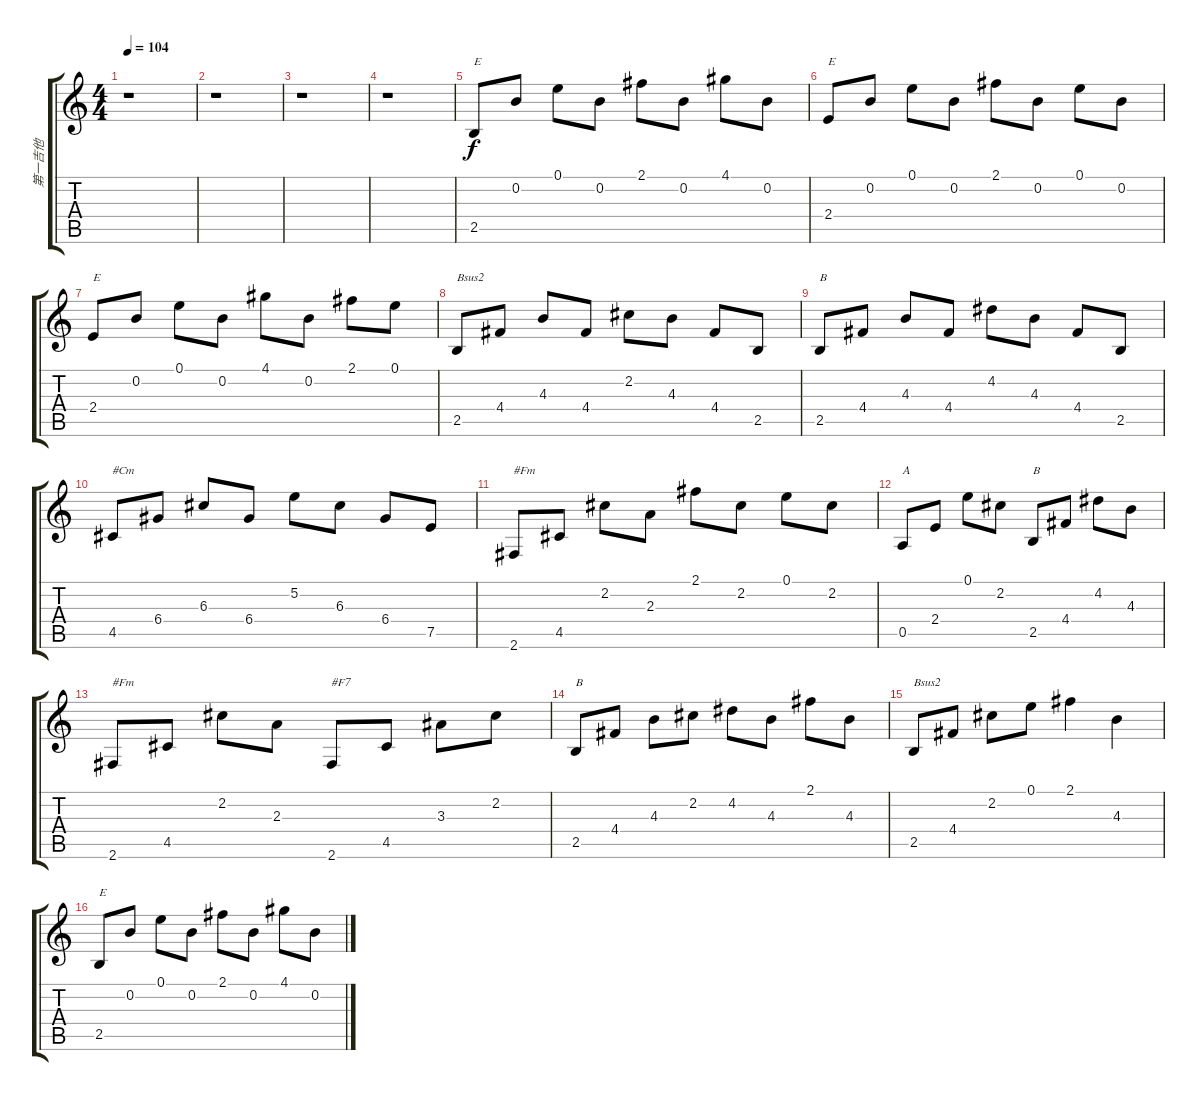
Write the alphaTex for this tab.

\track ("第一吉他" "第一吉他") {instrument acousticguitarsteel}
\staff {score tabs}
\tuning (E4 B3 G3 D3 A2 E2) {hide}
\ts (4 4)
\tempo 104
\clef g2
\ks c
r.1{dy f instrument acousticguitarsteel} |
r.1 |
r.1 |
r.1 |
2.5.8{txt "E"} 0.2.8 0.1.8 0.2.8 2.1.8 0.2.8 4.1.8 0.2.8 |
2.4.8{txt "E"} 0.2.8 0.1.8 0.2.8 2.1.8 0.2.8 0.1.8 0.2.8 |
2.4.8{txt "E"} 0.2.8 0.1.8 0.2.8 4.1.8 0.2.8 2.1.8 0.1.8 |
2.5.8{txt "Bsus2"} 4.4.8 4.3.8 4.4.8 2.2.8 4.3.8 4.4.8 2.5.8 |
2.5.8{txt "B"} 4.4.8 4.3.8 4.4.8 4.2.8 4.3.8 4.4.8 2.5.8 |
4.5.8{txt "#Cm"} 6.4.8 6.3.8 6.4.8 5.2.8 6.3.8 6.4.8 7.5.8 |
2.6.8{txt "#Fm"} 4.5.8 2.2.8 2.3.8 2.1.8 2.2.8 0.1.8 2.2.8 |
0.5.8{txt "A"} 2.4.8 0.1.8 2.2.8 2.5.8{txt "B"} 4.4.8 4.2.8 4.3.8 |
2.6.8{txt "#Fm"} 4.5.8 2.2.8 2.3.8 2.6.8{txt "#F7"} 4.5.8 3.3.8 2.2.8 |
2.5.8{txt "B"} 4.4.8 4.3.8 2.2.8 4.2.8 4.3.8 2.1.8 4.3.8 |
2.5.8{txt "Bsus2"} 4.4.8 2.2.8 0.1.8 2.1.4 4.3.4 |
2.5.8{txt "E"} 0.2.8 0.1.8 0.2.8 2.1.8 0.2.8 4.1.8 0.2.8
